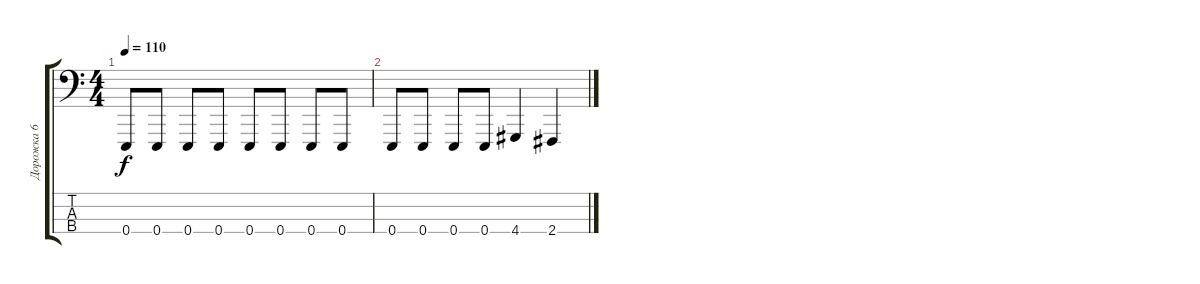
\track ("Дорожка 6" "Дорожка 6") {instrument lead8bassandlead}
\staff {score tabs}
\tuning (G2 D2 A1 E1) {hide}
\ts (4 4)
\tempo 110
\clef f4
\ks c
0.4.8{dy f} 0.4.8 0.4.8 0.4.8 0.4.8 0.4.8 0.4.8 0.4.8 |
0.4.8 0.4.8 0.4.8 0.4.8 4.4.4 2.4.4
